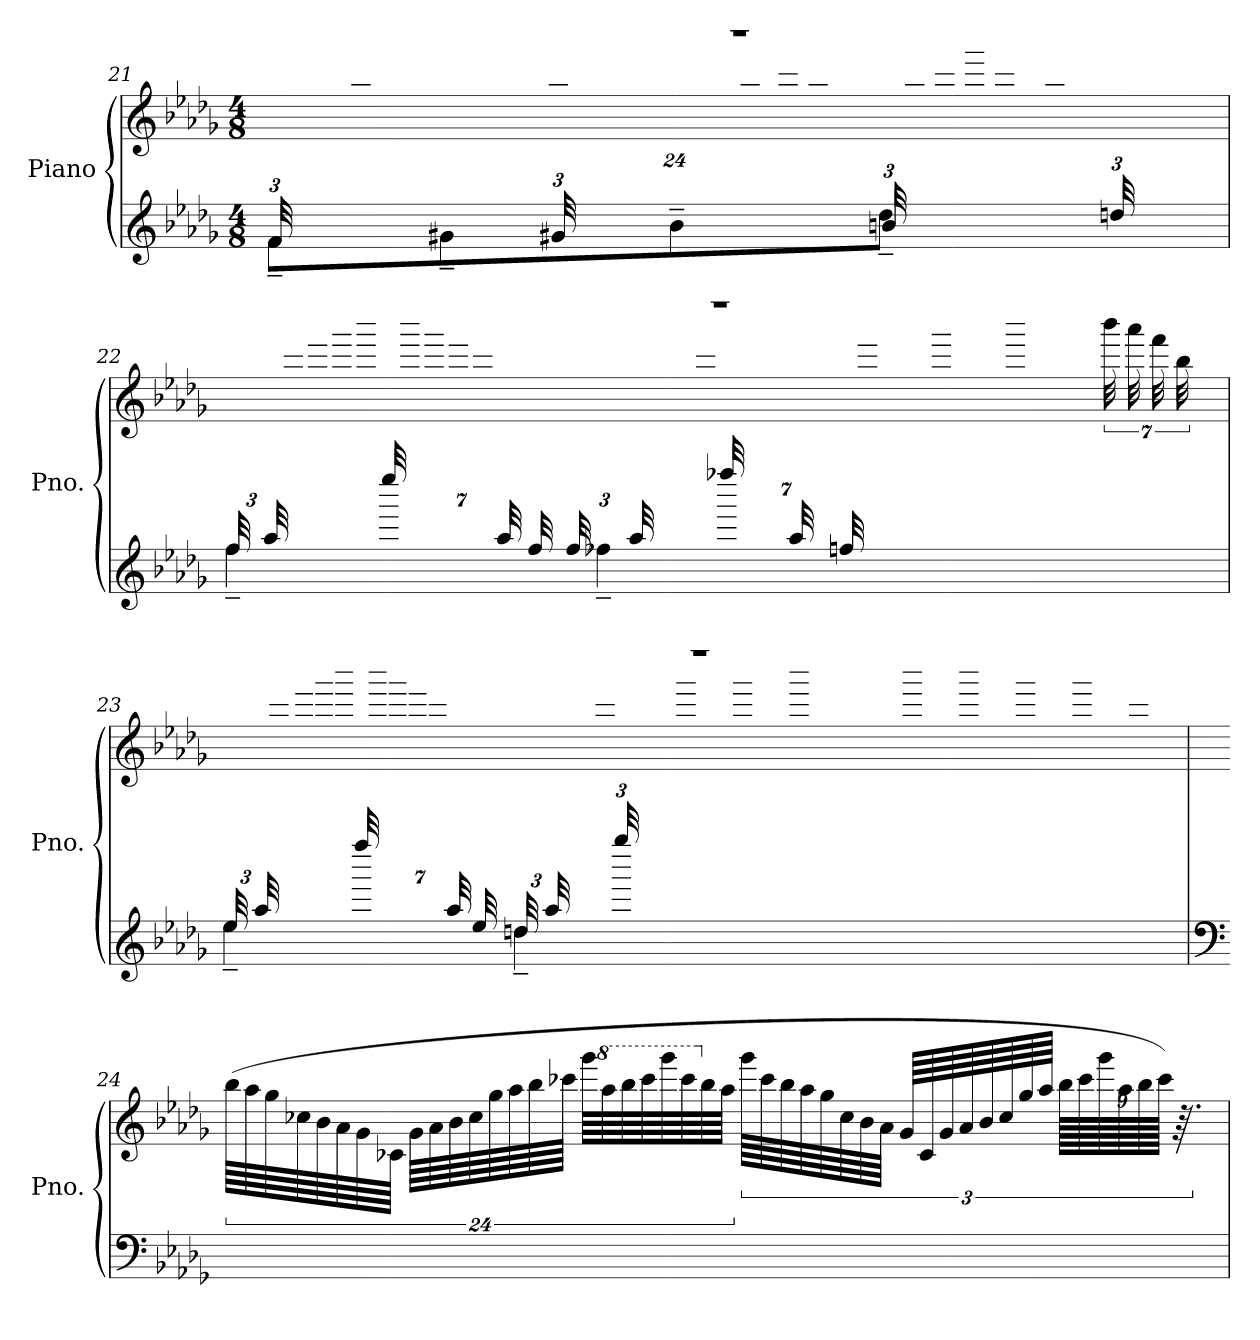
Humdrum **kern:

**kern	**kern
*part1	*part1
*staff2	*staff1
*I"Piano	*
*I'Pno.	*
*clefG2	*clefG2
*k[b-e-a-d-g-]	*k[b-e-a-d-g-]
*D-:	*D-:
*M4/8	*M4/8
*Xbrackettup	*
=21	=21
*^	*^
48f/LLL	8f~<\L	2r	48ryy
48%5ryy	.	.	48cc-X\
.	.	.	48ee-\
.	.	.	48aa-\
.	.	.	48ff\
.	.	.	48dd-\JJJ
48g#X/LLL	8g#~<\	.	48ryy
48%5ryy	.	.	48ddn\
.	.	.	48ff#X\
.	.	.	48bbn\
.	.	.	48gg#X\
.	.	.	48een\JJJ
48bn/LLL	8b~<\	.	48ryy
48%5ryy	.	.	48ffn\
.	.	.	48aan\
.	.	.	48dddn\
.	.	.	48bb\
.	.	.	48ggn\JJJ
48ddn/LLL	8dd~<\J	.	48ryy
48%5ryy	.	.	48aa-X\
.	.	.	48ddd\
.	.	.	48ggg-\
.	.	.	48ddd\
.	.	.	48bb-X\JJJ
!!LO:LB:g=z	!!
=22	=22	=22	=22
48ff/LLL	4ff~<\	2r	24ryy
48aa-/	.	.	.
12ryy	.	.	48ccc-X\
.	.	.	48eee-\
.	.	.	48aaa-\
.	.	.	48bbb-\JJJ
56eeee-/LLL	.	.	56ryy
14ryy	.	.	56bbb-\
.	.	.	56aaa-\
.	.	.	56eee-\
.	.	.	56ccc-\
56aa-/	.	.	168%13ryy
56ff/JJJ	.	.	.
48ff/LLL	4ff-X~<\	.	.
48aa-/	.	.	.
12ryy	.	.	48ccc-\
.	.	.	48fff-X\
.	.	.	48aaa-\
.	.	.	48bbb-\JJJ
56ffff-X/LLL	.	.	56ryy
14ryy	.	.	56bbb-\
.	.	.	56aaa-\
.	.	.	56fff-\
.	.	.	56bb-\
56aa-/	.	.	28ryy
56ffn/JJJ	.	.	.
=23	=23	=23	=23
48ee-/LLL	4ee-~<\	2r	24ryy
48aa-/	.	.	.
12ryy	.	.	48ccc-X\
.	.	.	48fffn\
.	.	.	48aaa-\
.	.	.	48bbb-\JJJ
56ffff/LLL	.	.	56ryy
14ryy	.	.	56bbb-\
.	.	.	56aaa-\
.	.	.	56fff\
.	.	.	56ccc-\
56aa-/	.	.	168%13ryy
56ee-/JJJ	.	.	.
(>48ddn/LLL	4dd~<\	.	.
48aa-/	.	.	.
12ryy	.	.	48ccc-\
.	.	.	48ggg-\
.	.	.	48aaa-\
.	.	.	48bbb-\JJJ
48gggg-/LLL	.	.	48ryy
48%5ryy	.	.	48cccc-X\
.	.	.	48bbb-\
.	.	.	48aaa-\
.	.	.	48ggg-\
.	.	.	48ccc-\JJJ)
*v	*v	*	*
*	*v	*v
!!LO:LB:g=z
=24	=24
*clefF4	*
64%31ryy	(>96bb-\LLLL
.	96aa-\
.	96gg-\
.	96cc-X\
.	96b-\
.	96a-\
.	96g-\
.	96c-X\JJJJ
.	96g-\LLLL
.	96a-\
.	96b-\
.	96cc-\
.	96gg-\
.	96aa-\
.	96bb-\
.	96ccc-X\JJJJ
.	96ggg-\LLLL
*	*8va
.	96aaa-\
.	96bbb-\
.	96cccc-\
.	96gggg-\
.	96cccc-\
*	*X8va
.	96bb-\
.	96aa-\JJJJ
.	96ggg-\LLLL
.	96ccc-\
.	96bb-\
.	96aa-\
.	96gg-\
.	96cc-\
.	96b-\
.	96a-\JJJJ
.	96g-/LLLL
.	96c-/
.	96g-/
.	96a-/
.	96b-/
.	96cc-/
.	96gg-/
.	96aa-/JJJJ
*	*Xbrackettup
.	144bb-\LLLLL
.	144ccc-\
.	144ggg-\
.	144aa-\
.	144bb-\
.	144ccc-\JJJJJ)
.	72.r
!	!LO:N:vis=256
.	192ryy
=	=
*-	*-
